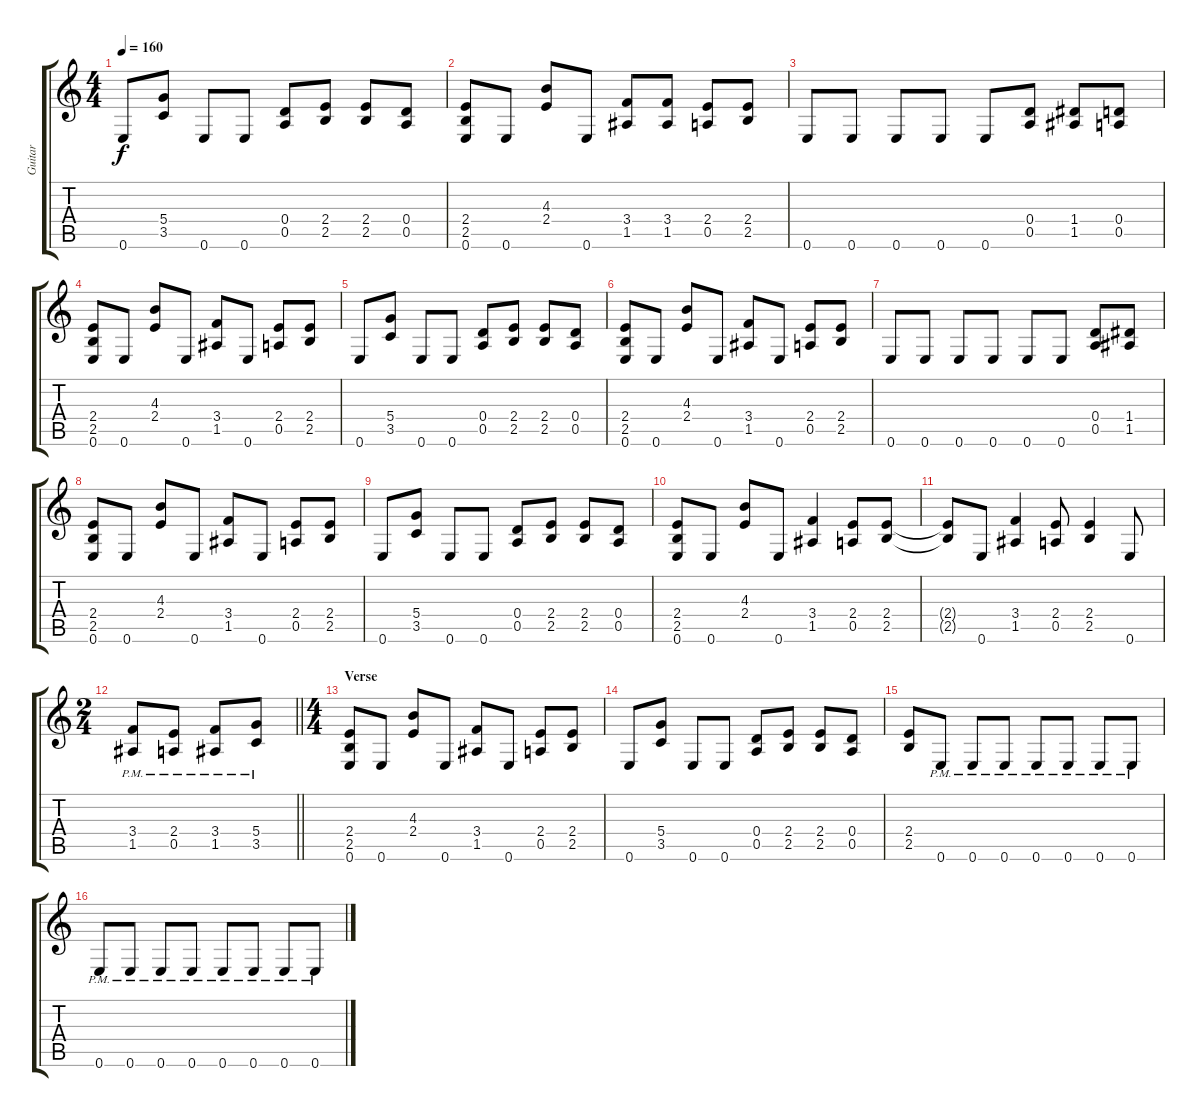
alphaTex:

\track ("Guitar" "Guitar") {instrument distortionguitar}
\staff {score tabs}
\tuning (E4 B3 G3 D3 A2 E2) {hide}
\ts (4 4)
\tempo 160
\clef g2
\ks c
0.6.8{dy f} (5.4 3.5).8 0.6.8 0.6.8 (0.4 0.5).8 (2.4 2.5).8 (2.4 2.5).8 (0.4 0.5).8 |
(2.4 2.5 0.6).8 0.6.8 (4.3 2.4).8 0.6.8 (3.4 1.5).8 (3.4 1.5).8 (2.4 0.5).8 (2.4 2.5).8 |
0.6.8 0.6.8 0.6.8 0.6.8 0.6.8 (0.4 0.5).8 (1.4 1.5).8 (0.4 0.5).8 |
(2.4 2.5 0.6).8 0.6.8 (4.3 2.4).8 0.6.8 (3.4 1.5).8 0.6.8 (2.4 0.5).8 (2.4 2.5).8 |
0.6.8 (5.4 3.5).8 0.6.8 0.6.8 (0.4 0.5).8 (2.4 2.5).8 (2.4 2.5).8 (0.4 0.5).8 |
(2.4 2.5 0.6).8 0.6.8 (4.3 2.4).8 0.6.8 (3.4 1.5).8 0.6.8 (2.4 0.5).8 (2.4 2.5).8 |
0.6.8 0.6.8 0.6.8 0.6.8 0.6.8 0.6.8 (0.4 0.5).8 (1.4 1.5).8 |
(2.4 2.5 0.6).8 0.6.8 (4.3 2.4).8 0.6.8 (3.4 1.5).8 0.6.8 (2.4 0.5).8 (2.4 2.5).8 |
0.6.8 (5.4 3.5).8 0.6.8 0.6.8 (0.4 0.5).8 (2.4 2.5).8 (2.4 2.5).8 (0.4 0.5).8 |
(2.4 2.5 0.6).8 0.6.8 (4.3 2.4).8 0.6.8 (3.4 1.5).4 (2.4 0.5).8 (2.4 2.5).8 |
(2.4{t} 2.5{t}).8 0.6.8 (3.4 1.5).4 (2.4 0.5).8 (2.4 2.5).4 0.6.8 |
\ts (2 4)
\barLineRight lightlight
(3.4{pm} 1.5{pm}).8 (2.4{pm} 0.5{pm}).8 (3.4{pm} 1.5{pm}).8 (5.4{pm} 3.5{pm}).8 |
\ts (4 4)
\section ("" "Verse")
(2.4 2.5 0.6).8 0.6.8 (4.3 2.4).8 0.6.8 (3.4 1.5).8 0.6.8 (2.4 0.5).8 (2.4 2.5).8 |
0.6.8 (5.4 3.5).8 0.6.8 0.6.8 (0.4 0.5).8 (2.4 2.5).8 (2.4 2.5).8 (0.4 0.5).8 |
(2.4 2.5).8 0.6{pm}.8 0.6{pm}.8 0.6{pm}.8 0.6{pm}.8 0.6{pm}.8 0.6{pm}.8 0.6{pm}.8 |
0.6{pm}.8 0.6{pm}.8 0.6{pm}.8 0.6{pm}.8 0.6{pm}.8 0.6{pm}.8 0.6{pm}.8 0.6{pm}.8
